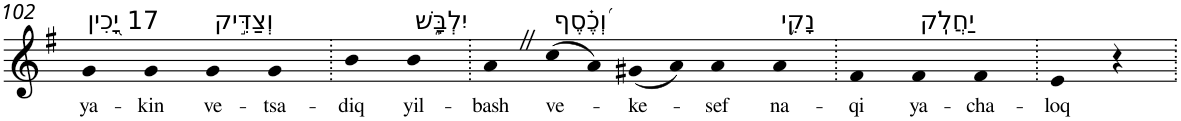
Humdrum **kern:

**kern	**text
*part1	*part1
*staff1	*staff1
*I"Piano	*
*I'Pno	*
!!LO:PB:g=z
*clefG2	*
*k[f#]	*
*G:	*
=102	=102
!LO:TX:a:t=17 יָ֭כִין	!
!	!LO:LY:b
4g	ya-
!	!LO:LY:b
4g	-kin
!LO:TX:a:t=וְצַדִּ֣יק	!
!	!LO:LY:b
4g	ve-
!	!LO:LY:b
4g	-tsa-
=103.	=103.
!	!LO:LY:b
4b	-diq
!LO:TX:a:t=יִלְבָּ֑שׁ	!
!	!LO:LY:b
4b	yil-
=104.	=104.
!	!LO:LY:b
4aZ	-bash
!LO:TX:a:t=וְ֝כֶ֗סֶף	!
!	!LO:LY:b
(8cc	ve-
8a)	.
!	!LO:LY:b
(8g#X	-ke-
8a)	.
!	!LO:LY:b
4a	-sef
!LO:TX:a:t=נָקִ֥י	!
!	!LO:LY:b
4a	na-
=105.	=105.
!	!LO:LY:b
4f#	-qi
!LO:TX:a:t=יַחֲלֹֽק	!
!	!LO:LY:b
4f#	ya-
!	!LO:LY:b
4f#	-cha-
=106.	=106.
!	!LO:LY:b
4e	-loq
4r	.
=.	=.
*-	*-
